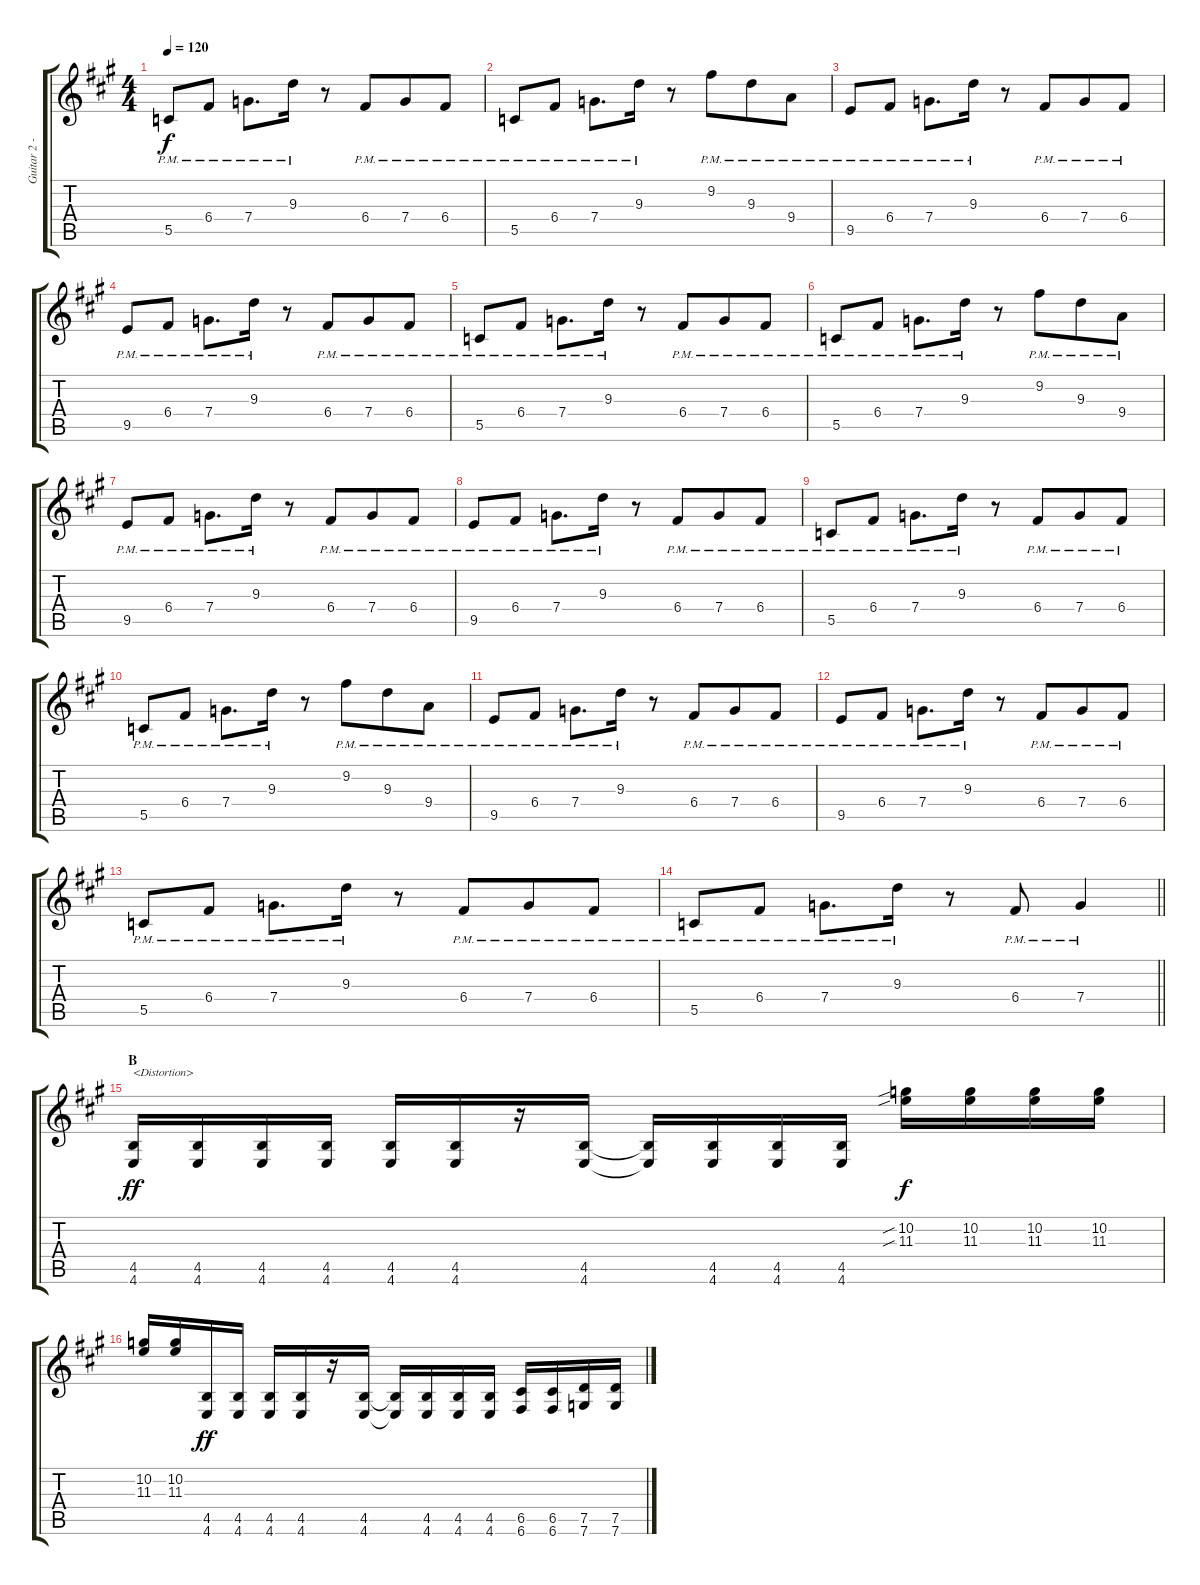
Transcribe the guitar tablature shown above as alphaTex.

\track ("Guitar 2 - Uruha" "Guitar 2 -") {instrument overdrivenguitar}
\staff {score tabs}
\tuning (D4 A3 F3 C3 G2 C2) {hide}
\ts (4 4)
\tempo 120
\clef g2
\ks a
5.5{pm}.8{dy f} 6.4{pm}.8 7.4{pm}.8{d} 9.3{pm}.16 r.8 6.4{pm}.8{beam merge} 7.4{pm}.8 6.4{pm}.8 |
5.5{pm}.8 6.4{pm}.8 7.4{pm}.8{d} 9.3{pm}.16 r.8 9.2{pm}.8{beam merge} 9.3{pm}.8 9.4{pm}.8 |
9.5{pm}.8 6.4{pm}.8 7.4{pm}.8{d} 9.3{pm}.16 r.8 6.4{pm}.8{beam merge} 7.4{pm}.8 6.4{pm}.8 |
9.5{pm}.8 6.4{pm}.8 7.4{pm}.8{d} 9.3{pm}.16 r.8 6.4{pm}.8{beam merge} 7.4{pm}.8 6.4{pm}.8 |
5.5{pm}.8 6.4{pm}.8 7.4{pm}.8{d} 9.3{pm}.16 r.8 6.4{pm}.8{beam merge} 7.4{pm}.8 6.4{pm}.8 |
5.5{pm}.8 6.4{pm}.8 7.4{pm}.8{d} 9.3{pm}.16 r.8 9.2{pm}.8{beam merge} 9.3{pm}.8 9.4{pm}.8 |
9.5{pm}.8 6.4{pm}.8 7.4{pm}.8{d} 9.3{pm}.16 r.8 6.4{pm}.8{beam merge} 7.4{pm}.8 6.4{pm}.8 |
9.5{pm}.8 6.4{pm}.8 7.4{pm}.8{d} 9.3{pm}.16 r.8 6.4{pm}.8{beam merge} 7.4{pm}.8 6.4{pm}.8 |
5.5{pm}.8 6.4{pm}.8 7.4{pm}.8{d} 9.3{pm}.16 r.8 6.4{pm}.8{beam merge} 7.4{pm}.8 6.4{pm}.8 |
5.5{pm}.8 6.4{pm}.8 7.4{pm}.8{d} 9.3{pm}.16 r.8 9.2{pm}.8{beam merge} 9.3{pm}.8 9.4{pm}.8 |
9.5{pm}.8 6.4{pm}.8 7.4{pm}.8{d} 9.3{pm}.16 r.8 6.4{pm}.8{beam merge} 7.4{pm}.8 6.4{pm}.8 |
9.5{pm}.8 6.4{pm}.8 7.4{pm}.8{d} 9.3{pm}.16 r.8 6.4{pm}.8{beam merge} 7.4{pm}.8 6.4{pm}.8 |
5.5{pm}.8 6.4{pm}.8 7.4{pm}.8{d} 9.3{pm}.16 r.8 6.4{pm}.8{beam merge} 7.4{pm}.8 6.4{pm}.8 |
\barLineRight lightlight
5.5{pm}.8 6.4{pm}.8 7.4{pm}.8{d} 9.3{pm}.16 r.8 6.4{pm}.8 7.4{pm}.4 |
\section ("" "B")
(4.5 4.6).16{txt "<Distortion>" dy ff volume 9 instrument distortionguitar} (4.5 4.6).16 (4.5 4.6).16 (4.5 4.6).16 (4.5 4.6).16 (4.5 4.6).16 r.16 (4.5 4.6).16 (4.5{t} 4.6{t}).16 (4.5 4.6).16 (4.5 4.6).16 (4.5 4.6).16 (10.2{sib} 11.3{sib}).16{dy f} (10.2 11.3).16 (10.2 11.3).16 (10.2 11.3).16 |
(10.2 11.3).16 (10.2 11.3).16 (4.5 4.6).16{dy ff} (4.5 4.6).16 (4.5 4.6).16 (4.5 4.6).16 r.16 (4.5 4.6).16 (4.5{t} 4.6{t}).16 (4.5 4.6).16 (4.5 4.6).16 (4.5 4.6).16 (6.5 6.6).16 (6.5 6.6).16 (7.5 7.6).16 (7.5 7.6).16
